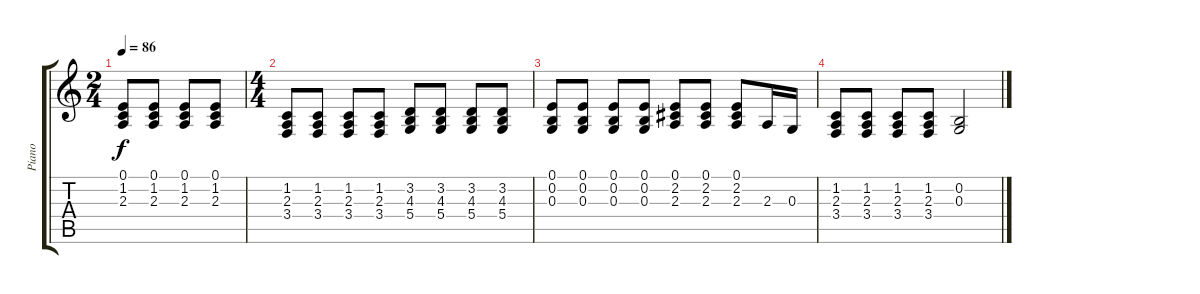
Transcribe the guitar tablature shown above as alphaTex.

\track ("Piano" "Piano") {instrument acousticgrandpiano}
\staff {score tabs}
\tuning (E4 B3 G3 D3 A2 E2) {hide}
\ts (2 4)
\tempo 86
\clef g2
\ks c
(0.1 1.2 2.3).8{dy f} (0.1 1.2 2.3).8 (0.1 1.2 2.3).8 (0.1 1.2 2.3).8 |
\ts (4 4)
(1.2 2.3 3.4).8 (1.2 2.3 3.4).8 (1.2 2.3 3.4).8 (1.2 2.3 3.4).8 (3.2 4.3 5.4).8 (3.2 4.3 5.4).8 (3.2 4.3 5.4).8 (3.2 4.3 5.4).8 |
(0.1 0.2 0.3).8 (0.1 0.2 0.3).8 (0.1 0.2 0.3).8 (0.1 0.2 0.3).8 (0.1 2.2 2.3).8 (0.1 2.2 2.3).8 (0.1 2.2 2.3).8 2.3.16 0.3.16 |
(1.2 2.3 3.4).8 (1.2 2.3 3.4).8 (1.2 2.3 3.4).8 (1.2 2.3 3.4).8 (0.2 0.3).2
